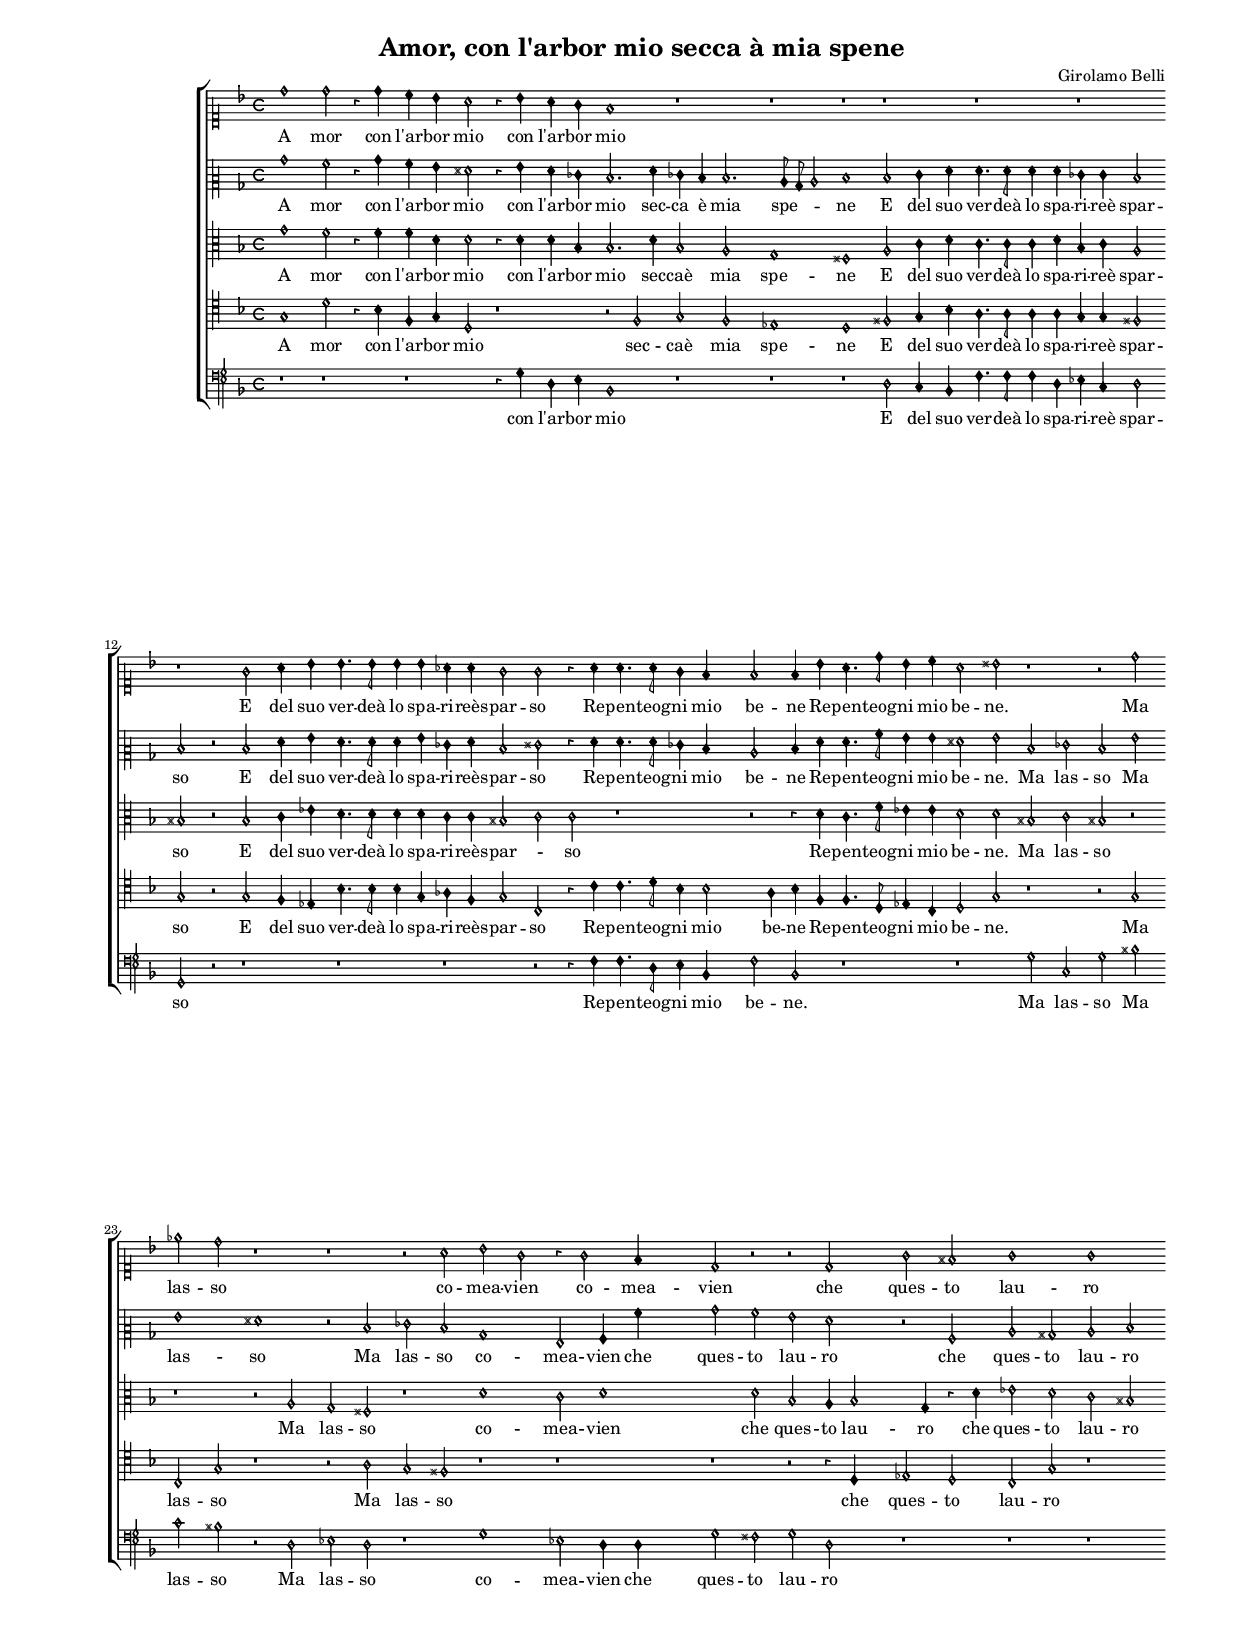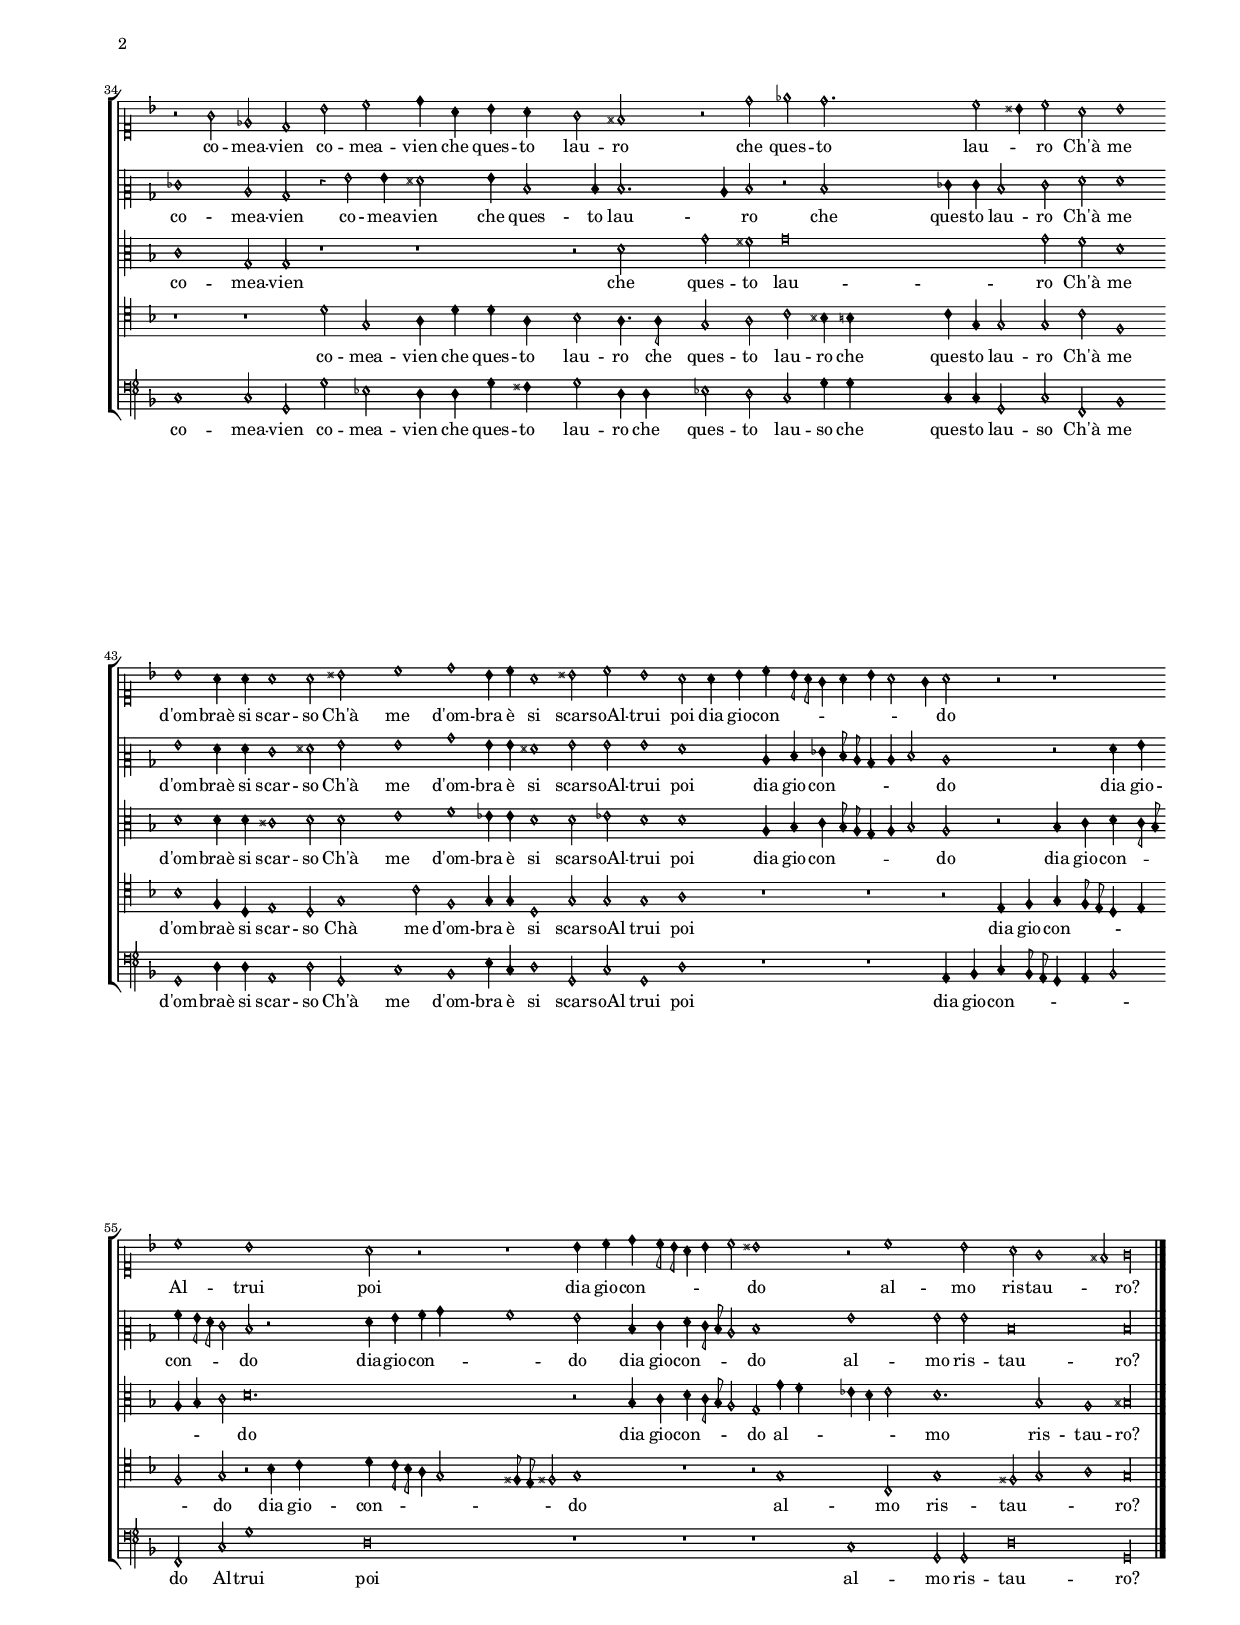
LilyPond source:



\version "2.12.0"







#(set-default-paper-size "a4")



\paper {
 top-system-spacing #'basic-distance = #10
  system-system-spacing #'basic-distance = #35
  last-bottom-spacing #'basic-distance = #10


  line-width    = 177.348\mm

  left-margin   = 19.9965\mm
 
 top-margin    = 12.656\mm
 
 bottom-margin = 12.656\mm
 
 %%indent = 0 \mm 

  %%set to ##t if your score is less than one page:
 
  ragged-last-bottom = ##t 
  ragged-bottom = ##f
 
  %% system-separator-markup = \slashSeparator 
  
}




\header {

    title = "Amor, con l'arbor mio secca à mia spene"

    composer = "Girolamo Belli"
    
}






AvoiceAA = \relative c'{

\set Score.defaultBarType = "empty"
\override Staff.TimeSignature #'style = #'neomensural
\override Staff.Accidental #'glyph-name-alist = #alteration-mensural-glyph-name-alist
\override Stem #'flag-style = #'mensural
\override Stem #'thickness = #1.0
   \override Voice.NoteHead #'style = #'petrucci
\override Voice.Rest #'style = #'neomensural
\override Score.SpacingSpanner #'spacing-increment = #1.0 % tight spacing     
%% esto se usa para omitir el corchete   override Score.SystemStartBracket #'transparent = ##t
       \clef "petrucci-c1"
 
    \key f \major 
    
 
    \time 4/4 

\autoBeamOff


    d'1      | % 1
 
   d2 r4 d      | % 2
  
  c bes a2      | % 3

    r4 bes a g      | % 4
  
  f1      | % 5
 
\cadenzaOn
   r1 s4 
\cadenzaOff
            | % 
 
\set Score.currentBarNumber = #7
   r1 | % 7 
   r1 | % 8 
   r1 | % 9 
   r1 | % 10 
   r1 | % 11 
   r1      | % 12
\set Score.currentBarNumber = #13
   g2 a4 bes      | % 13

    bes4. bes8 bes4 bes      | % 14
 
   aes  aes g2      | % 15
  
  g r4 a      | % 16
 
\cadenzaOn
   a4. a8 g4 f  s4 
  \cadenzaOff
       | % 17
 
   f2 f4 bes          | % 18
  
\set Score.currentBarNumber = #19
  a4. d8 bes4 c      | % 19
  
  a2 bis      | % 20
 
   r1  | % 
 
   r2 d      | % 22
 
   ees d      | % 23
 
   r1  | % 

   r1      | % 25
\set Score.currentBarNumber = #26
    r2 a      | % 26
 
   bes g      | % 27
 
 \cadenzaOn
  r4 g2 f4  s2 
    \cadenzaOff
       | % 28
 
   d2 r      | % 29
  
\cadenzaOn
  r d  s4 
 \cadenzaOff
          | % 30
 
   g2 fis      | % 31
 
   g1           | % 32
 
\set Score.currentBarNumber = #33
   g      | % 33
 
   r2 g      | % 34
 
   ees d      | % 35
  
  bes' c      | % 36
 
\cadenzaOn
   d4 a bes a  s4 
   \cadenzaOff
      | % 37
 
\cadenzaOn
   g2 fis  s4 
   \cadenzaOff
     | % 38
  
  r2 d'           | % 39
 
\set Score.currentBarNumber = #40

\cadenzaOn
   ees d2. s4 s2   
 \cadenzaOff
       | % 40

    s4 c2 bis4      | % 41
 
   c2 a      | % 42
 
   bes1      | % 43
 
\cadenzaOn
   bes1 a4 a a1 
    \cadenzaOff
      | % 44
 
\cadenzaOn
   a2 bis  s2 
  \cadenzaOff
             | % 45
 
\set Score.currentBarNumber = #46
   c1      | % 46
  
\cadenzaOn
 d1 bes4 c a1 
     \cadenzaOff
       | % 47

    bis2 c     | % 48
 
   bes1      | % 49
  
  a2 a4 bes      | % 50
 
   c bes8 a g4 a        | % 51
 
   bes a2 g4           | % 52
 
\set Score.currentBarNumber = #53
   a2 r      | % 53
 
   r1    | % 
 
   c1      | % 55
 
 \cadenzaOn
   bes  s1 s1
    \cadenzaOff
   | % 56
 
 \cadenzaOn
   a2 r s1
   \cadenzaOff
    | % 57
  
  r1  | % 
 
   bes4 c d c8 bes           | % 59
 
\set Score.currentBarNumber = #60
   a4 bes c2     | % 60
 
\cadenzaOn
   bis1   s2 
    \cadenzaOff
     | % 61
 
\cadenzaOn
   r2 c1  
    \cadenzaOff
      | % 62
 
\cadenzaOn
   s2 bis    s2 
    \cadenzaOff
     | % 63
 
 \cadenzaOn
   a g1 s2   
\cadenzaOff
      | % 64
 
   s2 fis    | % 65
 
   g\longa  \bar "|." 

\override Staff.BarLine #'transparent = ##f
}% end of last bar in partorvoice

 





AvoiceBA = \relative c'{

   \override Staff.TimeSignature #'style = #'neomensural
\override Staff.Accidental #'glyph-name-alist = #alteration-mensural-glyph-name-alist
\override Stem #'flag-style = #'mensural
\override Stem #'thickness = #1.0
   \override Voice.NoteHead #'style = #'petrucci
\override Voice.Rest #'style = #'neomensural  
\override Score.SpacingSpanner #'spacing-increment = #1.0 % tight spacing     
  \clef "petrucci-c2"
    \key f \major 
    

    \time 4/4 
\autoBeamOff


    bes'1      | % 1
 
   a2 r4 bes      | % 2
  
  a g fis2      | % 3
  
  r4 g f ees      | % 4

    d2. f4      | % 5
  
\cadenzaOn
  ees d d2. 
\cadenzaOff
         | % 6
 
   s4 c8 bes c2      | % 7

    d1      | % 8
 
   d2 e4 f      | % 9
 
   f4. f8 f4 f      | % 10

    ees ees d2      | % 11
 
   d r      | % 12
 
   d f4 g      | % 13
 
   f4. f8 f4 g      | % 14

    ees f d2      | % 15
 
   eis r4 f      | % 16
 
\cadenzaOn
   f4. f8 ees4 d   s4 
 \cadenzaOff
       | % 17
  
  c2 d4 f      | % 18
 
   f4. a8 g4 g      | % 19
 
   fis2 g      | % 20
 
   d ees      | % 21
 
   d g      | % 22
 
   g1      | % 23
  
  fis      | % 24
 
   r2 d      | % 25
  
  ees d      | % 26
 
   bes1      | % 27
 
\cadenzaOn
   g2 a4 a'    s2 
  \cadenzaOff
       | % 28
 
   bes2 a      | % 29
 
\cadenzaOn
   g f  s4  
   \cadenzaOff
     | % 30
 
   r2 a,      | % 31
 
   c bis      | % 32
 
   c d      | % 33
 
   ees1      | % 34
 
   c2 bes      | % 35
  
  r4 g'2 g4      | % 36
 
\cadenzaOn
   fis2 g4 d2  
   \cadenzaOff
       | % 37
 
\cadenzaOn
   s4 d d2.  
    \cadenzaOff
      | % 38
 
   s4 c d2      | % 39
 
 \cadenzaOn
   r d   s1
    \cadenzaOff
   | % 40
  
  ees4  ees d2      | % 41
 
   e f      | % 42
  
  f1      | % 43
  
\cadenzaOn
 g1 f4 f e1    
   \cadenzaOff
     | % 44
 
\cadenzaOn
   fis2 g  s2 
    \cadenzaOff
      | % 45
 
   g1      | % 46
 
\cadenzaOn
   bes1 g4 g fis1 
     \cadenzaOff
     | % 47
  
  g2 g      | % 48
 
   g1      | % 49
 
   f      | % 50
  
  c4 d ees d8 c      | % 51
  
  bes4 c d2      | % 52
 
   c1      | % 53
  
  r2 f4 g      | % 54
 
   a g8 f e2      | % 55
 
 \cadenzaOn
   d r  s1 s1  
   \cadenzaOff
     | % 56
  
  \cadenzaOn
  f4 g a bes s1 
  \cadenzaOff
   | % 57
 
   a1      | % 58
 
   g2 d4 e      | % 59
 
   f e8 d c2      | % 60
 
\cadenzaOn
   d1   s2  
  \cadenzaOff
     | % 61
  
\cadenzaOn
  g1  s2 
    \cadenzaOff
      | % 62
  
\cadenzaOn
  g2 g  s2 
     \cadenzaOff
      | % 63
  
\cadenzaOn  
  d\breve
   \cadenzaOff
   | % 64
  
  s1      | % 65
  
  d\longa  \bar "|." 
\override Staff.BarLine #'transparent = ##f
}% end of last bar in partorvoice

 





AvoiceCA = \relative c{

\override Staff.TimeSignature #'style = #'neomensural
\override Staff.Accidental #'glyph-name-alist = #alteration-mensural-glyph-name-alist
\override Stem #'flag-style = #'mensural
\override Stem #'thickness = #1.0
   \override Voice.NoteHead #'style = #'petrucci
\override Voice.Rest #'style = #'neomensural
\override Score.SpacingSpanner #'spacing-increment = #1.0 % tight spacing     
    \clef "petrucci-c3"
  
 
    \key f \major 
    
 
    \time 4/4 
 
\autoBeamOff

   g''1      | % 1
 
   f2 r4 f      | % 2
 
   f d d2      | % 3

    r4 d d bes      | % 4
 
   bes2. d4      | % 5
 
\cadenzaOn
   bes2 a    s4 
\cadenzaOff
       | % 6
  
  g1      | % 7
  
  fis      | % 8
 
   a2 c4 d      | % 9
 
   c4. c8 c4 d      | % 10
 
   bes c a2      | % 11
 
   bis r      | % 12
 
   bes c4 ees      | % 13
 
   d4. d8 d4 d      | % 14
 
   c c bis2      | % 15
 
   c c      | % 16
 
\cadenzaOn
   r1 s4 
\cadenzaOff
     | % 
 
   r2 r4 d      | % 18
 
   c4. f8 ees4  ees      | % 19
 
   d2 d      | % 20
 
   bis c      | % 21
 
   bis r      | % 22
 
   r1  | % 
  
  r2 a      | % 24
  
  g fis      | % 25
 
   r1  | % 
 
   d'1      | % 27
 
\cadenzaOn
   c2 d1 
 \cadenzaOff
        | % 28
 
   s2 d      | % 29
 
\cadenzaOn
   bes a4 bes2  
   \cadenzaOff
      | % 30
 
   s4 g r d'      | % 31
  
  ees2 d      | % 32
 
   c bis      | % 33
 
   c1      | % 34
  
  g2 g      | % 35
 
   r1  | % 

\cadenzaOn
   r1 s4 
   \cadenzaOff
    | % 37
\cadenzaOn
    r2 d'   s4 
   \cadenzaOff
    | % 38

    g2 fis      | % 39
  
  \cadenzaOn
  g\breve     
   \cadenzaOff
   | % 40
 
   s1      | % 41
  
  g2 f      | % 42
 
   d1      | % 43
 
\cadenzaOn
   d1 d4 d cis1   
   \cadenzaOff
       | % 44
 
\cadenzaOn
   d2 d   s2 
    \cadenzaOff
    | % 45
 
   e1      | % 46
 
\cadenzaOn
   f1 ees4  ees d1   
    \cadenzaOff
     | % 47
 
   d2 ees!      | % 48
 
   d1      | % 49
 
   d      | % 50
 
   a4 bes c bes8 a      | % 51
 
   g4 a bes2      | % 52
 
   a r      | % 53
  
  bes4 c d c8 bes      | % 54
  
  a4 bes c2      | % 55
 
 \cadenzaOn
   d\breve.    
  \cadenzaOff
     | % 56

\cadenzaOn
    s1  s1
  \cadenzaOff
     | % 57
 
   s1      | % 58
  
  r2 bes4 c      | % 59
 
   d c8 bes a2      | % 60
 
 \cadenzaOn
  g g'4 f  s2  
   \cadenzaOff
    | % 61
 
\cadenzaOn
   ees4 d ees2  s2 
  \cadenzaOff
      | % 62
 
\cadenzaOn
   d1.  
   \cadenzaOff
      | % 63
 
 \cadenzaOn
   s2 bes   s1 
  \cadenzaOff
     | % 64
 
   a1    | % 65
  
  bis\longa  \bar "|." 
\override Staff.BarLine #'transparent = ##f
}% end of last bar in partorvoice

 






AvoiceDA = \relative c{

    \override Staff.TimeSignature #'style = #'neomensural
\override Staff.Accidental #'glyph-name-alist = #alteration-mensural-glyph-name-alist
\override Stem #'flag-style = #'mensural
\override Stem #'thickness = #1.0
   \override Voice.NoteHead #'style = #'petrucci
\override Voice.Rest #'style = #'neomensural
\override Score.SpacingSpanner #'spacing-increment = #1.0 % tight spacing     
    \clef "petrucci-c4"

   \key f \major 
    

    \time 4/4 
  
\autoBeamOff

  g'1      | % 1
  
  d'2 r4 bes      | % 2

    f g d2      | % 3
  
  r1  | % 
 
   r2 f      | % 5
  
\cadenzaOn
  g f   s4 
\cadenzaOff
      | % 6
 
   ees1      | % 7
  
  d      | % 8
 
   fis2 g4 bes      | % 9
 
   a4. a8 a4 a      | % 10
 
   g g fis2      | % 11
 
   g r      | % 12
  
  g f4 ees      | % 13
 
   bes'4. bes8 bes4 g      | % 14
 
   aes f g2      | % 15
 
   c, r4 c'      | % 16
 
\cadenzaOn
   c4. d8 bes4 bes2  
 \cadenzaOff
      | % 17
  
  s4 a bes f      | % 18
 
   f4. d8 ees4 c      | % 19
 
   d2 g      | % 20
  
  r1  | % 
 
   r2 g      | % 22
 
   c, g'      | % 23
 
   r1  | % 
 
   r2 a      | % 25
 
   g fis      | % 26
 
   r1  | % 

\cadenzaOn
   r1 s2 
 \cadenzaOff
     | % 28 
   r1 | % 29 
\cadenzaOn
   r2 r4 d   s4 
   \cadenzaOff
     | % 30
 
   ees2 d      | % 31
  
  c g'      | % 32
  
  r1  | % 
 
  r1 | % 34
  r1 | % 35
   d'2 g,      | % 36
 
\cadenzaOn
   a4 d d a   s4 
   \cadenzaOff
      | % 37
  
\cadenzaOn
  bes2 a4. a8  s4 
   \cadenzaOff
       | % 38
 
   g2 a      | % 39
 
 \cadenzaOn
   c bis4  b s1   
 \cadenzaOff
      | % 40
 
   c4 g g2      | % 41
 
   g c      | % 42
 
   f,1      | % 43
 
\cadenzaOn
   bes1 f4 d e1     
   \cadenzaOff
     | % 44
 
\cadenzaOn
   d2 g1  
   \cadenzaOff
      | % 45
  
  s2 c      | % 46
 
 \cadenzaOn
 f,1 g4 g d1    
     \cadenzaOff
     | % 47
 
   g2 g      | % 48
 
   g1      | % 49
  
  a      | % 50
  
  r1  | % 
 
  r1 | % 52
   r2 e4 f      | % 53
 
   g f8 e d4 e      | % 54
 
   f2 g      | % 55
 
 \cadenzaOn
   r bes4 c  s1 s1 
     \cadenzaOff
   | % 56
  
  \cadenzaOn
  d4 c8 bes a4 g2   s2. 
  \cadenzaOff
    | % 57
  
  s4 fis8 e fis!2      | % 58
 
   g1      | % 59
 
   r1  | % 

\cadenzaOn
    r2 g1  
    \cadenzaOff
       | % 61
 
\cadenzaOn
   s2 c, s2 
    \cadenzaOff
       | % 62
  
\cadenzaOn
  g'1    s2 
  \cadenzaOff
      | % 63
  
  \cadenzaOn
  fis2 g  s1
   \cadenzaOff
   | % 64
  
  a1     | % 65
 
   g\longa  \bar "|." 
\override Staff.BarLine #'transparent = ##f
}% end of last bar in partorvoice

 






AvoiceEA = \relative c{

  \override Staff.TimeSignature #'style = #'neomensural
\override Staff.Accidental #'glyph-name-alist = #alteration-mensural-glyph-name-alist
\override Stem #'flag-style = #'mensural
\override Stem #'thickness = #1.0
   \override Voice.NoteHead #'style = #'petrucci
\override Voice.Rest #'style = #'neomensural
\override Score.SpacingSpanner #'spacing-increment = #1.0 % tight spacing 
      \clef "petrucci-f4"   
    \key f \major 
    

    \time 4/4 

\autoBeamOff

    r1  | % 
 
    r1 | % 2 
    r1 | % 3
   r4 g' d  e      | % 4
  
  bes1      | % 5
 
\cadenzaOn
   r1 s4 
  \cadenzaOff
     | % 
   r1 | % 7 
   r1 | % 8
  d2 c4 bes      | % 9
 
   f'4. f8 f4 d      | % 10
 
   ees c d2      | % 11
  
  g, r      | % 12
 
   r1  | % 
 
   r1 | % 14 
   r1 | % 15 
  r2 r4 f'      | % 16
 
\cadenzaOn
   f4. d8  e4 bes  s4 
    \cadenzaOff
     | % 17
  
  f'2 bes,      | % 18
 
   r1  | % 

   r1 | % 20 
   g'2 c,      | % 21
 
   g' bis      | % 22
  
  c bis      | % 23
 
   r d,      | % 24
  
  ees d      | % 25

    r1  | % 
  
  g1      | % 27
 
\cadenzaOn
   ees2 d4 d  s2 
    \cadenzaOff
       | % 28
 
   g2 fis      | % 29
 
\cadenzaOn
   g d   s4 
     \cadenzaOff
     | % 30
  
  r1  | % 
  r1 | % 32 
   r1 | % 33
  c1      | % 34
  
  c2 g      | % 35
  
  g' ees      | % 36
 
\cadenzaOn
   d4 d g fis   s4 
     \cadenzaOff
      | % 37
 
\cadenzaOn
   g2 d4 d   s4 
   \cadenzaOff
      | % 38
 
   ees2 d      | % 39
 
 \cadenzaOn
   c g'4 g  s1
    \cadenzaOff
   | % 40
 
   c,4 c g2      | % 41
 
   c f,      | % 42
  
  bes1      | % 43
 
\cadenzaOn
  g1 d'4 d a1   
    \cadenzaOff
      | % 44
 
\cadenzaOn
   d2 g,  s2 
    \cadenzaOff
      | % 45
 
   c1      | % 46
  
\cadenzaOn
  bes1  e4 c d1     
    \cadenzaOff
     | % 47
 
   g,2 c      | % 48
 
   g1      | % 49
 
   d'      | % 50
  
  r1  | % 
 
  r1 | % 52
   a4 bes c bes8 a      | % 53
 
   g4 a bes2      | % 54
  
  f c'      | % 55
 
 \cadenzaOn
   g'1  s1 s1   
\cadenzaOff
       | % 56
 
 \cadenzaOn
   d\breve    
   \cadenzaOff
    | % 57
 
   s1      | % 58
  
  r1  | % 
 
  r1 | % 60 
\cadenzaOn
  r1 s2 
  \cadenzaOff
     | % 61
\cadenzaOn
   c1   s2 
    \cadenzaOff
    | % 62
 
\cadenzaOn
   g2 g   s2 
    \cadenzaOff
    | % 63

\cadenzaOn
    d'\breve   
   \cadenzaOff
     | % 64
  
  s1     | % 65
 
   g,\longa  \bar "|." 

\override Staff.BarLine #'transparent = ##f
}% end of last bar in partorvoice






      ApartAverseA = \lyricmode { 

\set stanza = \skip4  A mor con  l'ar  -- bor mio
  con  l'ar  -- bor mio E del suo ver --  deà  lo spa -- ri --  reès 
  -- par -- so Re -- pen -- teog -- ni mio be -- ne Re -- pen -- teog
  -- ni mio be -- ne. Ma las -- so co -- mea -- vien co -- mea -- vien
  che ques -- to lau -- ro co -- mea -- vien co -- mea -- vien che
  ques -- to lau -- ro che ques --  to     lau -- \skip4 ro  Ch'à  me
   d'om  --  braè  si scar -- so  Ch'à  me  d'om  -- bra  è  si scar
  -- soAl -- trui poi dia gio -- con -- \skip4 \skip4 \skip4 \skip4
  \skip4 \skip4 \skip4 do Al -- trui poi dia gio -- con -- \skip4 \skip4
  \skip4 \skip4 \skip4 do al -- mo ris -- tau -- \skip4  ro? 
}

ApartBverseA = \lyricmode { 
\set stanza = \skip4 A mor con  l'ar  -- bor mio
  con  l'ar  -- bor mio sec -- ca  è   mia    spe -- \skip4 \skip4 ne E del
  suo ver --  deà  lo spa -- ri --  reè  spar -- so E del suo ver --
   deà  lo spa -- ri --  reès  -- par -- so Re -- pen -- teog -- ni
  mio be -- ne Re -- pen -- teog -- ni mio be -- ne. Ma las -- so Ma
  las -- so Ma las -- so co -- mea -- vien che ques -- to lau -- ro
  che ques -- to lau -- ro co -- mea -- vien co -- mea -- vien che
  ques -- to lau -- \skip4 ro che ques -- to lau --  ro  Ch'à  me
   d'om  --  braè  si scar -- so  Ch'à  me  d'om  -- bra  è  si scar
  -- soAl -- trui poi dia gio -- con -- \skip4 \skip4 \skip4 \skip4 \skip4 do
  dia gio -- con -- \skip4 \skip4 \skip4 do dia -- gio -- con -- \skip4
  \skip4 do dia gio -- con -- \skip4 \skip4 \skip4 do al -- mo ris -- tau --
   ro? 
}

ApartCverseA = \lyricmode { 
\set stanza = \skip4  A  mor con  l'ar  -- bor
  mio con  l'ar  -- bor mio sec --  caè  mia spe -- ne E del suo ver
  --  deà  lo spa -- ri --  reè  spar -- so E del suo ver --  deà  lo
  spa -- ri --  reès  -- par -- \skip4 so Re -- pen -- teog -- ni mio
  be -- ne. Ma las -- so Ma las -- so co -- mea --  vien    che ques
  -- to lau -- ro che ques -- to lau -- ro co -- mea -- vien che ques
  -- to lau -- ro  Ch'à  me  d'om  --  braè  si scar -- so  Ch'à  me
   d'om  -- bra  è  si scar -- soAl -- trui poi dia gio -- con --
  \skip4 \skip4 \skip4 \skip4 \skip4 do dia gio -- con -- \skip4 \skip4
  \skip4 \skip4 \skip4  do    dia gio -- con -- \skip4 \skip4 \skip4 do al --
  \skip4 \skip4 \skip4 \skip4  mo    ris -- tau --  ro? 
}


ApartDverseA = \lyricmode { 
\set stanza = \skip4 A mor con  l'ar  -- bor
  mio sec --  caè  mia spe -- ne E del suo ver --  deà  lo spa -- ri
  --  reè  spar -- so E del suo ver --  deà  lo spa -- ri --  reès  --
  par -- so Re -- pen -- teog -- ni  mio    be -- ne Re -- pen --
  teog -- ni mio be -- ne. Ma las -- so Ma las -- so che ques -- to lau
  -- ro co -- mea -- vien che ques -- to lau -- ro che ques -- to lau
  -- ro che ques -- to lau -- ro  Ch'à  me  d'om  --  braè  si scar --
  so  Chà    me  d'om  -- bra  è  si scar -- soAl trui poi dia gio
  -- con -- \skip4 \skip4 \skip4 \skip4 \skip4 do dia gio -- con -- \skip4
  \skip4 \skip4 \skip4 \skip4 \skip4 \skip4 do al -- mo ris -- tau -- \skip4 \skip4
   ro? 
}


ApartEverseA = \lyricmode { 
\set stanza = \skip4  con  l'ar  -- bor mio E del
  suo ver --  deà  lo spa -- ri --  reè  spar -- so Re -- pen -- teog
  -- ni mio be -- ne. Ma las -- so Ma las -- so Ma las -- so co -- mea
  -- vien che ques -- to lau -- ro co -- mea -- vien co -- mea -- vien
  che ques -- to lau -- ro che ques -- to lau -- so che ques -- to lau
  -- so  Ch'à  me  d'om  --  braè  si scar -- so  Ch'à  me  d'om  --
  bra  è  si scar -- soAl trui poi dia gio -- con -- \skip4 \skip4
  \skip4 \skip4 \skip4 do Al -- trui poi al -- mo ris -- tau --  ro? 
}




\score {
 
    <<
 
        \context StaffGroup = G<<
 
            \context Staff = ApartA <<
 
                \context Voice = AvoiceAA \AvoiceAA

            >>

              \context Lyrics = ApartAverseA\lyricsto AvoiceAA  \ApartAverseA



            \context Staff = ApartB <<
 
                \context Voice = AvoiceBA \AvoiceBA

            >>


			   \context Lyrics = ApartBverseA\lyricsto AvoiceBA  \ApartBverseA


            \context Staff = ApartC << 

                \context Voice = AvoiceCA \AvoiceCA

            >>


			     \context Lyrics = ApartCverseA\lyricsto AvoiceCA  \ApartCverseA
 

            \context Staff = ApartD <<
 
                \context Voice = AvoiceDA \AvoiceDA

            >>



		        \context Lyrics = ApartDverseA\lyricsto AvoiceDA  \ApartDverseA


            \context Staff = ApartE <<
 
                \context Voice = AvoiceEA \AvoiceEA

            >>



			    \context Lyrics = ApartEverseA\lyricsto AvoiceEA  \ApartEverseA

        >> %end of StaffGroupG





      \set Score.skipBars = ##t
      \set Score.markFormatter = #format-mark-box-letters %%boxed rehearsal-marks
 
      \override Score.TimeSignature #'style = #'() %%makes timesigs always numerical

      %% remove previous line to get cut-time/alla breve or common time
 
      \set Score.pedalSustainStyle = #'mixed 

       %% make spanners comprise the note it end on, so that there is no doubt that this note is included.

       \override Score.TrillSpanner #'(bound-details right padding) = #-2
 
     \override Score.TextSpanner #'(bound-details right padding) = #-1
 
     %% Lilypond's normal textspanners are too weak:
  
      \override Score.TextSpanner #'dash-period = #1

      \override Score.TextSpanner #'dash-fraction = #0.5
 
     %% lilypond chordname font, like mscore jazzfont, is both far too big and extremely ugly (olagunde@start.no):

      \override Score.ChordName #'font-family = #'roman
 
      \override Score.ChordName #'font-size =#0
 
      %% In my experience the normal thing in printed scores is maj7 and not the triangle. (olagunde):

      \set Score.majorSevenSymbol = \markup {maj7}

  >>

 

 %% Boosey and Hawkes, and Peters, have barlines spanning all staff-groups in a score,

  %% Eulenburg and Philharmonia, like Lilypond, have no barlines between staffgroups.
  %% If you want the Eulenburg/Lilypond style, comment out the following line:
 

 \layout {\context {\Score \override BarLine #'transparent = ##t}}

}%% end of score-block

 

#(set-global-staff-size 14)
